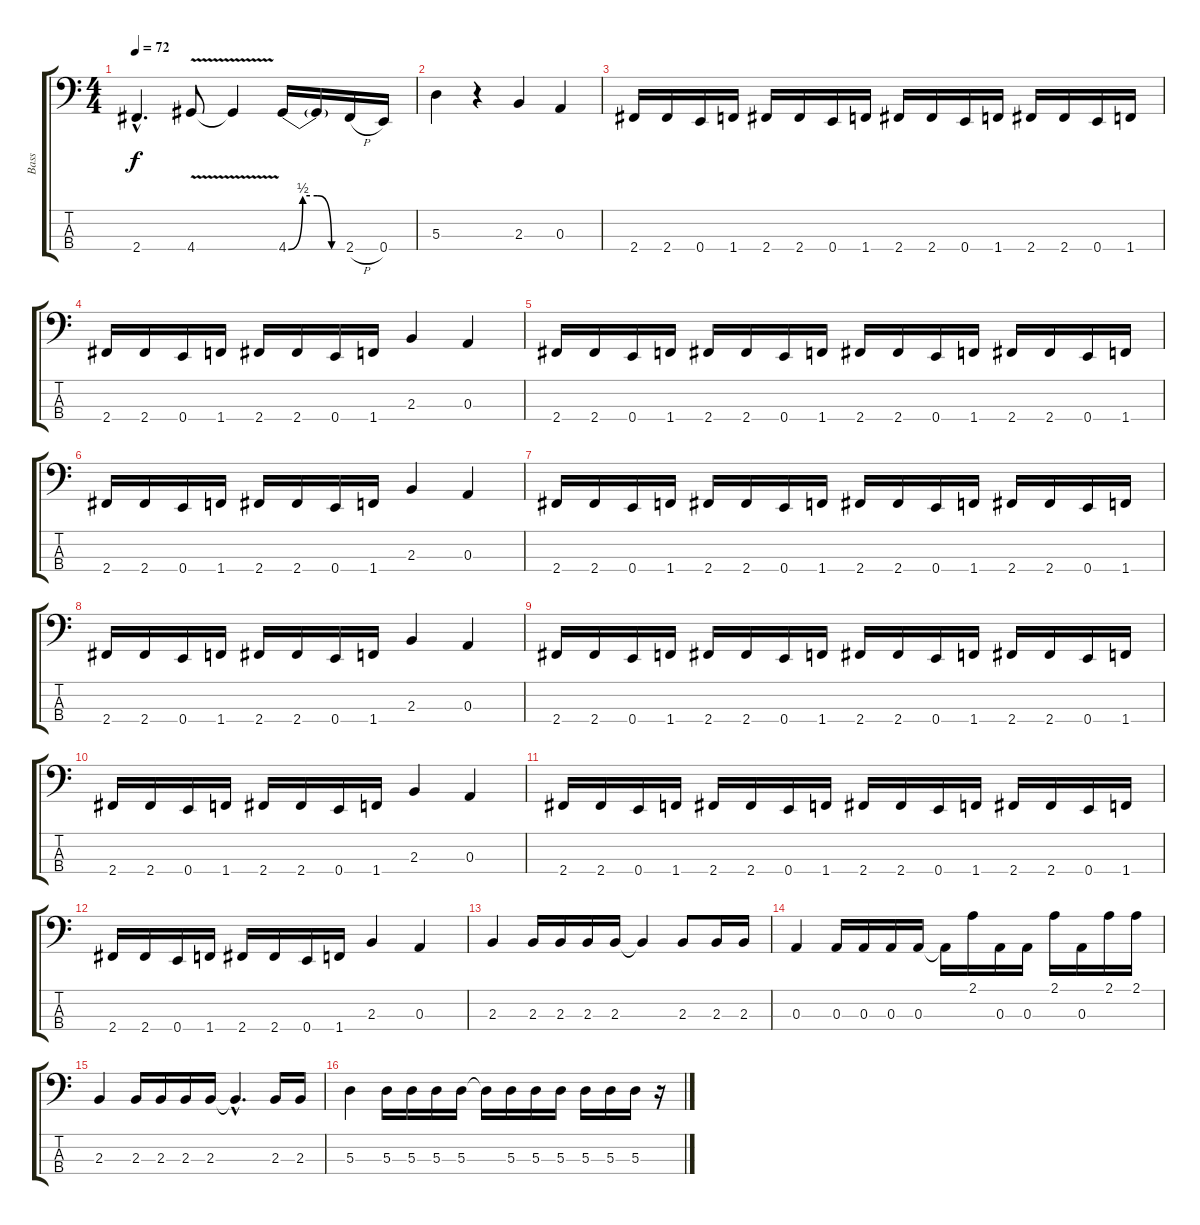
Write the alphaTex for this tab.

\track ("Bass" "Bass") {instrument electricbassfinger}
\staff {score tabs}
\tuning (G2 D2 A1 E1) {hide}
\ts (4 4)
\tempo 72
\clef f4
\ks c
2.4{hac}.4{d dy f} 4.4{v}.8 4.4{t}.4 4.4{be (custom 0 0 15 2 30 2 45 0 60 0)}.16 4.4{t}.16 2.4{h}.16 0.4.16 |
5.3.4 r.4 2.3.4 0.3.4 |
2.4.16 2.4.16 0.4.16 1.4.16 2.4.16 2.4.16 0.4.16 1.4.16 2.4.16 2.4.16 0.4.16 1.4.16 2.4.16 2.4.16 0.4.16 1.4.16 |
2.4.16 2.4.16 0.4.16 1.4.16 2.4.16 2.4.16 0.4.16 1.4.16 2.3.4 0.3.4 |
2.4.16 2.4.16 0.4.16 1.4.16 2.4.16 2.4.16 0.4.16 1.4.16 2.4.16 2.4.16 0.4.16 1.4.16 2.4.16 2.4.16 0.4.16 1.4.16 |
2.4.16 2.4.16 0.4.16 1.4.16 2.4.16 2.4.16 0.4.16 1.4.16 2.3.4 0.3.4 |
2.4.16 2.4.16 0.4.16 1.4.16 2.4.16 2.4.16 0.4.16 1.4.16 2.4.16 2.4.16 0.4.16 1.4.16 2.4.16 2.4.16 0.4.16 1.4.16 |
2.4.16 2.4.16 0.4.16 1.4.16 2.4.16 2.4.16 0.4.16 1.4.16 2.3.4 0.3.4 |
2.4.16 2.4.16 0.4.16 1.4.16 2.4.16 2.4.16 0.4.16 1.4.16 2.4.16 2.4.16 0.4.16 1.4.16 2.4.16 2.4.16 0.4.16 1.4.16 |
2.4.16 2.4.16 0.4.16 1.4.16 2.4.16 2.4.16 0.4.16 1.4.16 2.3.4 0.3.4 |
2.4.16 2.4.16 0.4.16 1.4.16 2.4.16 2.4.16 0.4.16 1.4.16 2.4.16 2.4.16 0.4.16 1.4.16 2.4.16 2.4.16 0.4.16 1.4.16 |
2.4.16 2.4.16 0.4.16 1.4.16 2.4.16 2.4.16 0.4.16 1.4.16 2.3.4 0.3.4 |
2.3.4 2.3.16 2.3.16 2.3.16 2.3.16 2.3{t}.4 2.3.8 2.3.16 2.3.16 |
0.3.4 0.3.16 0.3.16 0.3.16 0.3.16 0.3{t}.16 2.1.16 0.3.16 0.3.16 2.1.16 0.3.16 2.1.16 2.1.16 |
2.3.4 2.3.16 2.3.16 2.3.16 2.3.16 2.3{hac t}.4{d} 2.3.16 2.3.16 |
5.3.4 5.3.16 5.3.16 5.3.16 5.3.16 5.3{t}.16 5.3.16 5.3.16 5.3.16 5.3.16 5.3.16 5.3.16 r.16
